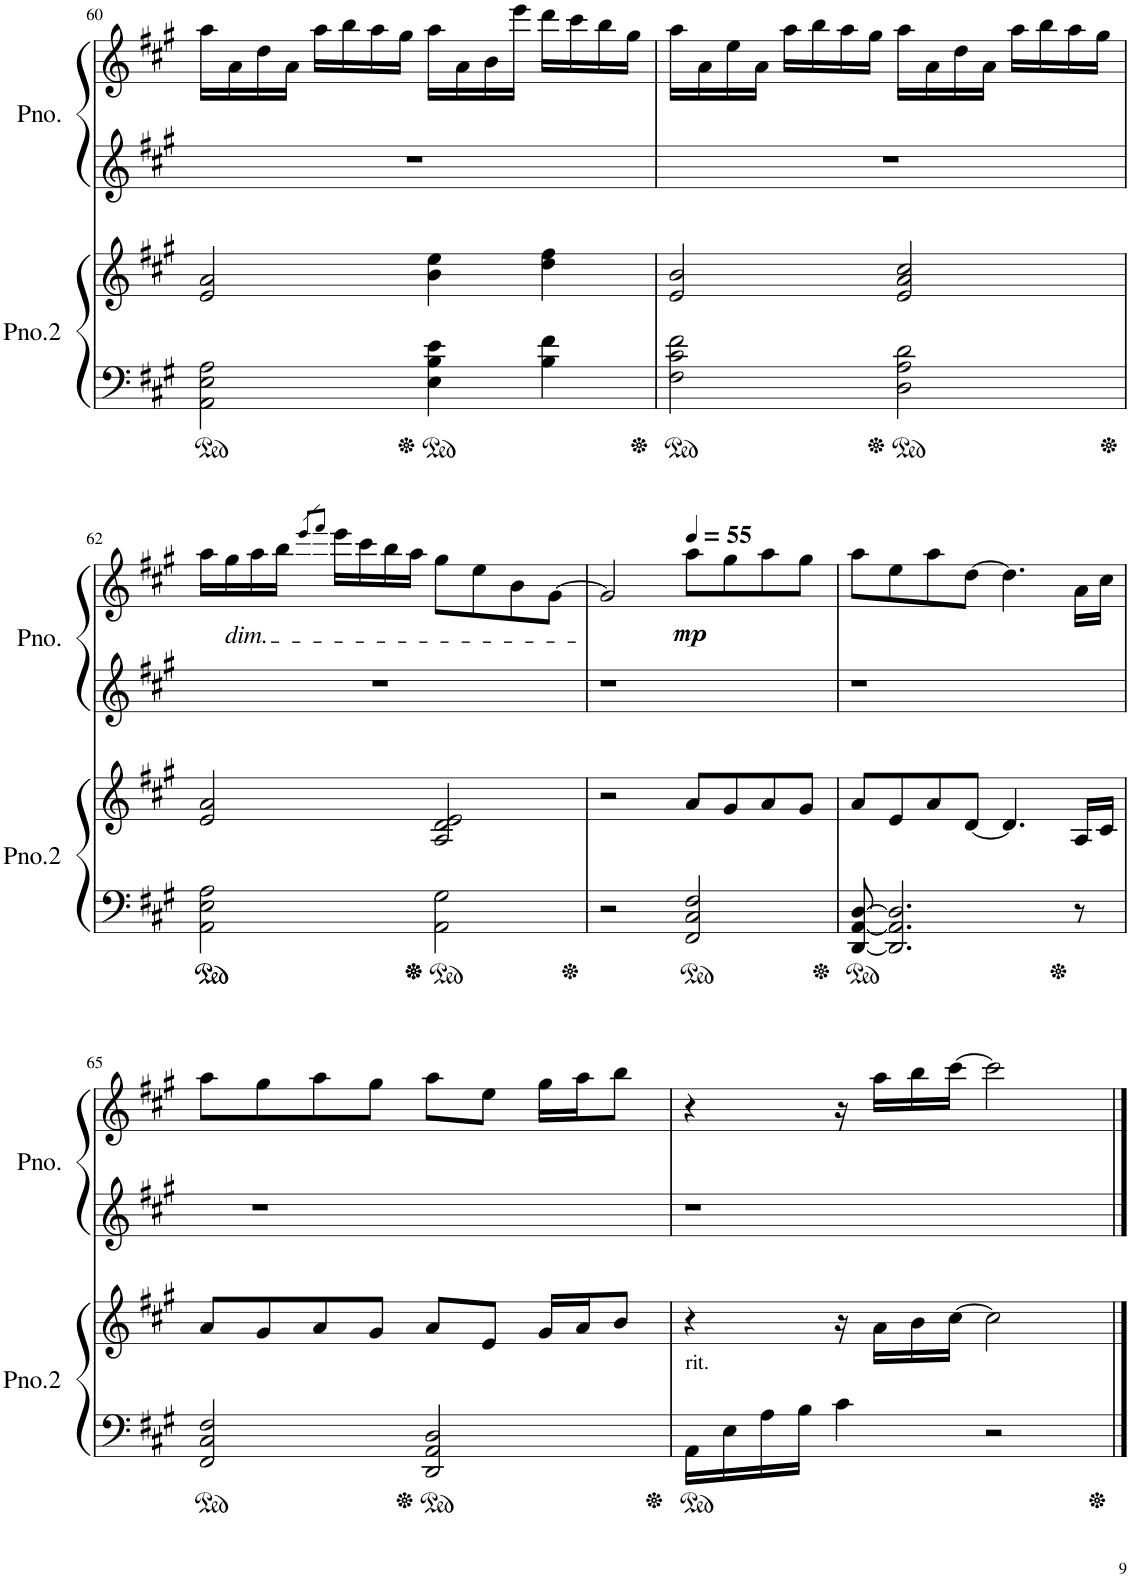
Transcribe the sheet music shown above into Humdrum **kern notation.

**kern	**kern	**kern	**kern	**dynam
*part2	*part2	*part1	*part1	*part1
*staff4	*staff3	*staff2	*staff1	*staff1/2
*I"Piano2	*	*I"Piano	*	*
*I'Pno.2	*	*I'Pno.	*	*
!!LO:PB:g=z
*clefF4	*clefG2	*clefG2	*clefG2	*
*k[f#c#g#]	*k[f#c#g#]	*k[f#c#g#]	*k[f#c#g#]	*
*M4/4	*M4/4	*M4/4	*M4/4	*
=60	=60	=60	=60	=60
2AA\ 2E\ 2A\	2e/ 2a/	1r	16aa\LL	.
.	.	.	16a\	.
.	.	.	16dd\	.
.	.	.	16a\JJ	.
.	.	.	16aa\LL	.
.	.	.	16bb\	.
.	.	.	16aa\	.
.	.	.	16gg#\JJ	.
4E\ 4B\ 4e\	4b\ 4ee\	.	16aa\LL	.
.	.	.	16a\	.
.	.	.	16b\	.
.	.	.	16eee\JJ	.
4B\ 4f#\	4dd\ 4ff#\	.	16ddd\LL	.
.	.	.	16ccc#\	.
.	.	.	16bb\	.
.	.	.	16gg#\JJ	.
=61	=61	=61	=61	=61
2F#\ 2c#\ 2f#\	2e/ 2b/	1r	16aa\LL	.
.	.	.	16a\	.
.	.	.	16ee\	.
.	.	.	16a\JJ	.
.	.	.	16aa\LL	.
.	.	.	16bb\	.
.	.	.	16aa\	.
.	.	.	16gg#\JJ	.
2D\ 2A\ 2d\	2e/ 2a/ 2cc#/	.	16aa\LL	.
.	.	.	16a\	.
.	.	.	16dd\	.
.	.	.	16a\JJ	.
.	.	.	16aa\LL	.
.	.	.	16bb\	.
.	.	.	16aa\	.
.	.	.	16gg#\JJ	.
!!LO:LB:g=z
=62	=62	=62	=62	=62
2AA\ 2E\ 2A\	2e/ 2a/	1r	16aa\LL	.
!	!	!	!LO:TX:b:i:t=dim.	!
.	.	.	16gg#\	.
.	.	.	16aa\	.
.	.	.	16bb\JJ	.
.	.	.	8qeee/L	.
.	.	.	8qfff#/J	.
.	.	.	16eee\LL	.
.	.	.	16ccc#\	.
.	.	.	16bb\	.
.	.	.	16aa\JJ	.
*ped	*	*	*	*
2AA\ 2G#\	2A/ 2d/ 2e/	.	8gg#\L	.
.	.	.	8ee\	.
.	.	.	8b\	.
.	.	.	[8g#\J	.
=63	=63	=63	=63	=63
2r	2r	1r	2g#/]	.
*	*Xped	*	*	*
*	*	*	*MM55	*
!	!	!	!	!LO:DY:b
2FF#/ 2C#/ 2F#/	8a/L	.	8aa\L	mp
.	8g#/	.	8gg#\	.
.	8a/	.	8aa\	.
.	8g#/J	.	8gg#\J	.
=64	=64	=64	=64	=64
[8DD/ [8AA/ [8D/	8a/L	1r	8aa\L	.
2.DD/] 2.AA/] 2.D/]	8e/	.	8ee\	.
.	8a/	.	8aa\	.
.	[8d/J	.	[8dd\J	.
.	4.d/]	.	4.dd\]	.
8r	16A/LL	.	16a\LL	.
.	16c#/JJ	.	16cc#\JJ	.
!!LO:LB:g=z
=65	=65	=65	=65	=65
2FF#/ 2C#/ 2F#/	8a/L	1r	8aa\L	.
.	8g#/	.	8gg#\	.
.	8a/	.	8aa\	.
.	8g#/J	.	8gg#\J	.
2DD/ 2AA/ 2D/	8a/L	.	8aa\L	.
.	8e/J	.	8ee\J	.
.	16g#/LL	.	16gg#\LL	.
.	16a/J	.	16aa\J	.
.	8b/J	.	8bb\J	.
=66	=66	=66	=66	=66
!LO:TX:a:t=rit.	!	!	!	!
16AA\LL	4r	1r	4r	.
16E\	.	.	.	.
16A\	.	.	.	.
16B\JJ	.	.	.	.
4c#\	16r	.	16r	.
.	16a\LL	.	16aa\LL	.
.	16b\	.	16bb\	.
.	[16cc#\JJ	.	[16ccc#\JJ	.
2r	2cc#\]	.	2ccc#\]	.
==	==	==	==	==
*-	*-	*-	*-	*-
